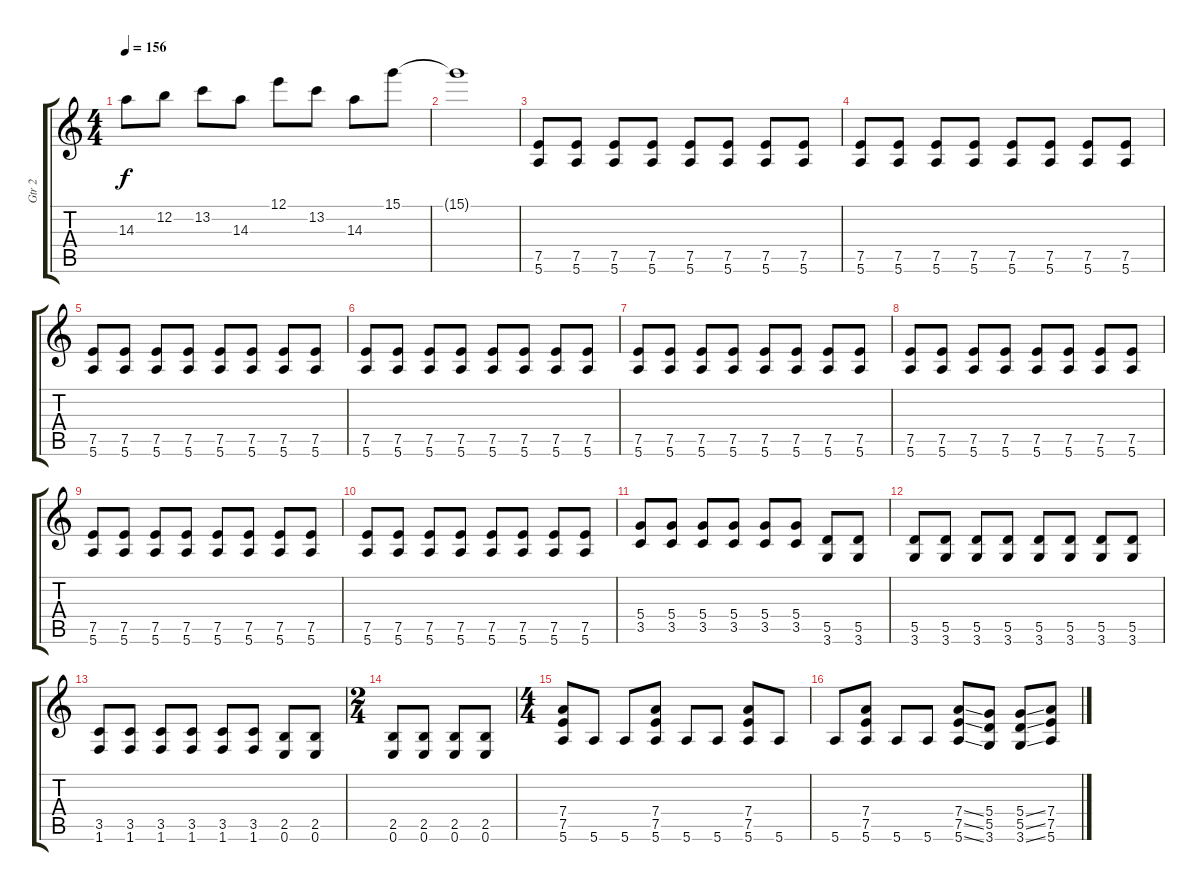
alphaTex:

\track ("Gtr 2" "Gtr 2") {instrument overdrivenguitar}
\staff {score tabs}
\tuning (E4 B3 G3 D3 A2 E2) {hide}
\ts (4 4)
\tempo 156
\clef g2
\ks c
14.3.8{dy f instrument overdrivenguitar} 12.2.8 13.2.8 14.3.8 12.1.8 13.2.8 14.3.8 15.1.8 |
15.1{t}.1 |
(7.5 5.6).8 (7.5 5.6).8 (7.5 5.6).8 (7.5 5.6).8 (7.5 5.6).8 (7.5 5.6).8 (7.5 5.6).8 (7.5 5.6).8 |
(7.5 5.6).8 (7.5 5.6).8 (7.5 5.6).8 (7.5 5.6).8 (7.5 5.6).8 (7.5 5.6).8 (7.5 5.6).8 (7.5 5.6).8 |
(7.5 5.6).8 (7.5 5.6).8 (7.5 5.6).8 (7.5 5.6).8 (7.5 5.6).8 (7.5 5.6).8 (7.5 5.6).8 (7.5 5.6).8 |
(7.5 5.6).8 (7.5 5.6).8 (7.5 5.6).8 (7.5 5.6).8 (7.5 5.6).8 (7.5 5.6).8 (7.5 5.6).8 (7.5 5.6).8 |
(7.5 5.6).8 (7.5 5.6).8 (7.5 5.6).8 (7.5 5.6).8 (7.5 5.6).8 (7.5 5.6).8 (7.5 5.6).8 (7.5 5.6).8 |
(7.5 5.6).8 (7.5 5.6).8 (7.5 5.6).8 (7.5 5.6).8 (7.5 5.6).8 (7.5 5.6).8 (7.5 5.6).8 (7.5 5.6).8 |
(7.5 5.6).8 (7.5 5.6).8 (7.5 5.6).8 (7.5 5.6).8 (7.5 5.6).8 (7.5 5.6).8 (7.5 5.6).8 (7.5 5.6).8 |
(7.5 5.6).8 (7.5 5.6).8 (7.5 5.6).8 (7.5 5.6).8 (7.5 5.6).8 (7.5 5.6).8 (7.5 5.6).8 (7.5 5.6).8 |
(5.4 3.5).8 (5.4 3.5).8 (5.4 3.5).8 (5.4 3.5).8 (5.4 3.5).8 (5.4 3.5).8 (5.5 3.6).8 (5.5 3.6).8 |
(5.5 3.6).8 (5.5 3.6).8 (5.5 3.6).8 (5.5 3.6).8 (5.5 3.6).8 (5.5 3.6).8 (5.5 3.6).8 (5.5 3.6).8 |
(3.5 1.6).8 (3.5 1.6).8 (3.5 1.6).8 (3.5 1.6).8 (3.5 1.6).8 (3.5 1.6).8 (2.5 0.6).8 (2.5 0.6).8 |
\ts (2 4)
(2.5 0.6).8 (2.5 0.6).8 (2.5 0.6).8 (2.5 0.6).8 |
\ts (4 4)
(7.4 7.5 5.6).8 5.6.8 5.6.8 (7.4 7.5 5.6).8 5.6.8 5.6.8 (7.4 7.5 5.6).8 5.6.8 |
5.6.8 (7.4 7.5 5.6).8 5.6.8 5.6.8 (7.4{ss} 7.5{ss} 5.6{ss}).8 (5.4 5.5 3.6).8 (5.4{ss} 5.5{ss} 3.6{ss}).8 (7.4 7.5 5.6).8
